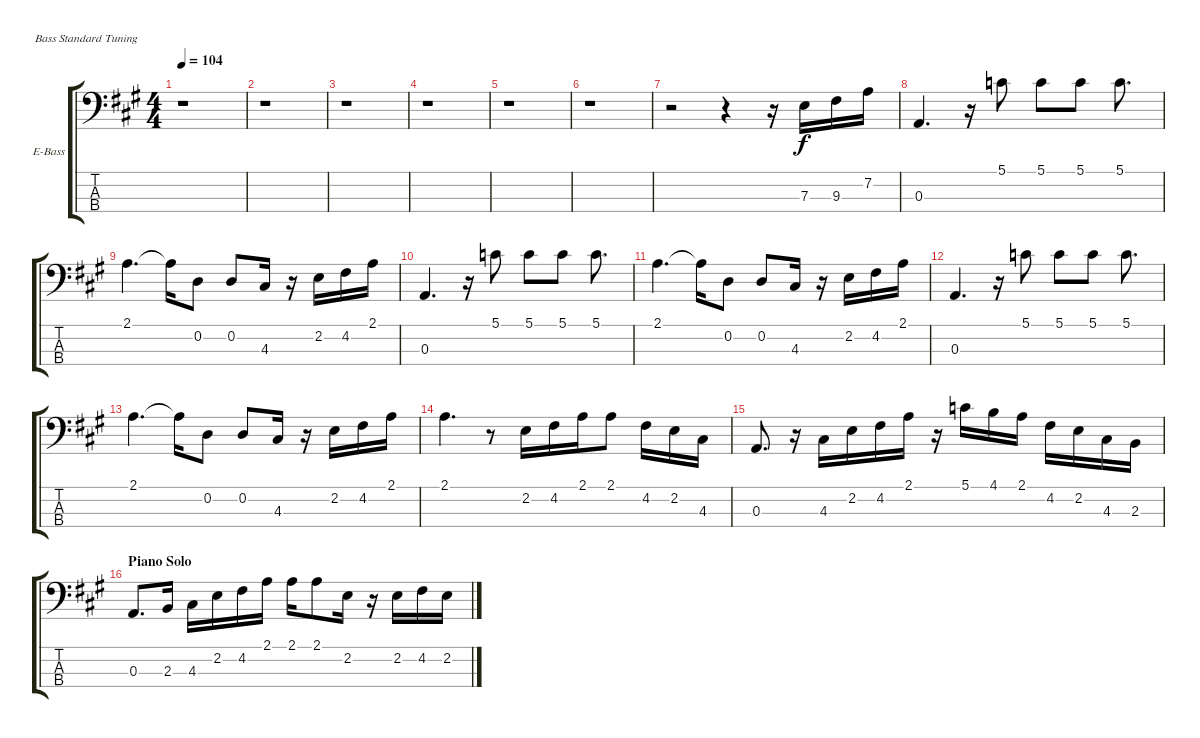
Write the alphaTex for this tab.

\bracketExtendMode groupsimilarinstruments
\firstSystemTrackNameOrientation horizontal
\otherSystemsTrackNameOrientation horizontal
\track ("Bass" "E-Bass") {instrument electricbassfinger}
\staff {score tabs}
\tuning (G2 D2 A1 E1)
\ts (4 4)
\tempo 104
\clef f4
\ks a
r.1{dy f} |
r.1 |
r.1 |
r.1 |
r.1 |
r.1 |
r.2 r.4 r.16 7.3.16 9.3.16 7.2.16 |
0.3.4{d} r.16 5.1.8 5.1.8 5.1.8 5.1.8{d} |
2.1.4{d} 2.1{t}.16 0.2.8 0.2.8 4.3.16 r.16 2.2.16 4.2.16 2.1.16 |
0.3.4{d} r.16 5.1.8 5.1.8 5.1.8 5.1.8{d} |
2.1.4{d} 2.1{t}.16 0.2.8 0.2.8 4.3.16 r.16 2.2.16 4.2.16 2.1.16 |
0.3.4{d} r.16 5.1.8 5.1.8 5.1.8 5.1.8{d} |
2.1.4{d} 2.1{t}.16 0.2.8 0.2.8 4.3.16 r.16 2.2.16 4.2.16 2.1.16 |
2.1.4{d} r.8 2.2.16 4.2.16 2.1.16 2.1.8 4.2.16 2.2.16 4.3.16 |
0.3.8{d} r.16 4.3.16 2.2.16 4.2.16 2.1.16 r.16 5.1.16 4.1.16 2.1.16 4.2.16 2.2.16 4.3.16 2.3.16 |
\section ("" "Piano Solo")
0.3.8{d} 2.3.16 4.3.16 2.2.16 4.2.16 2.1.16 2.1.16 2.1.8 2.2.16 r.16 2.2.16 4.2.16 2.2.16
